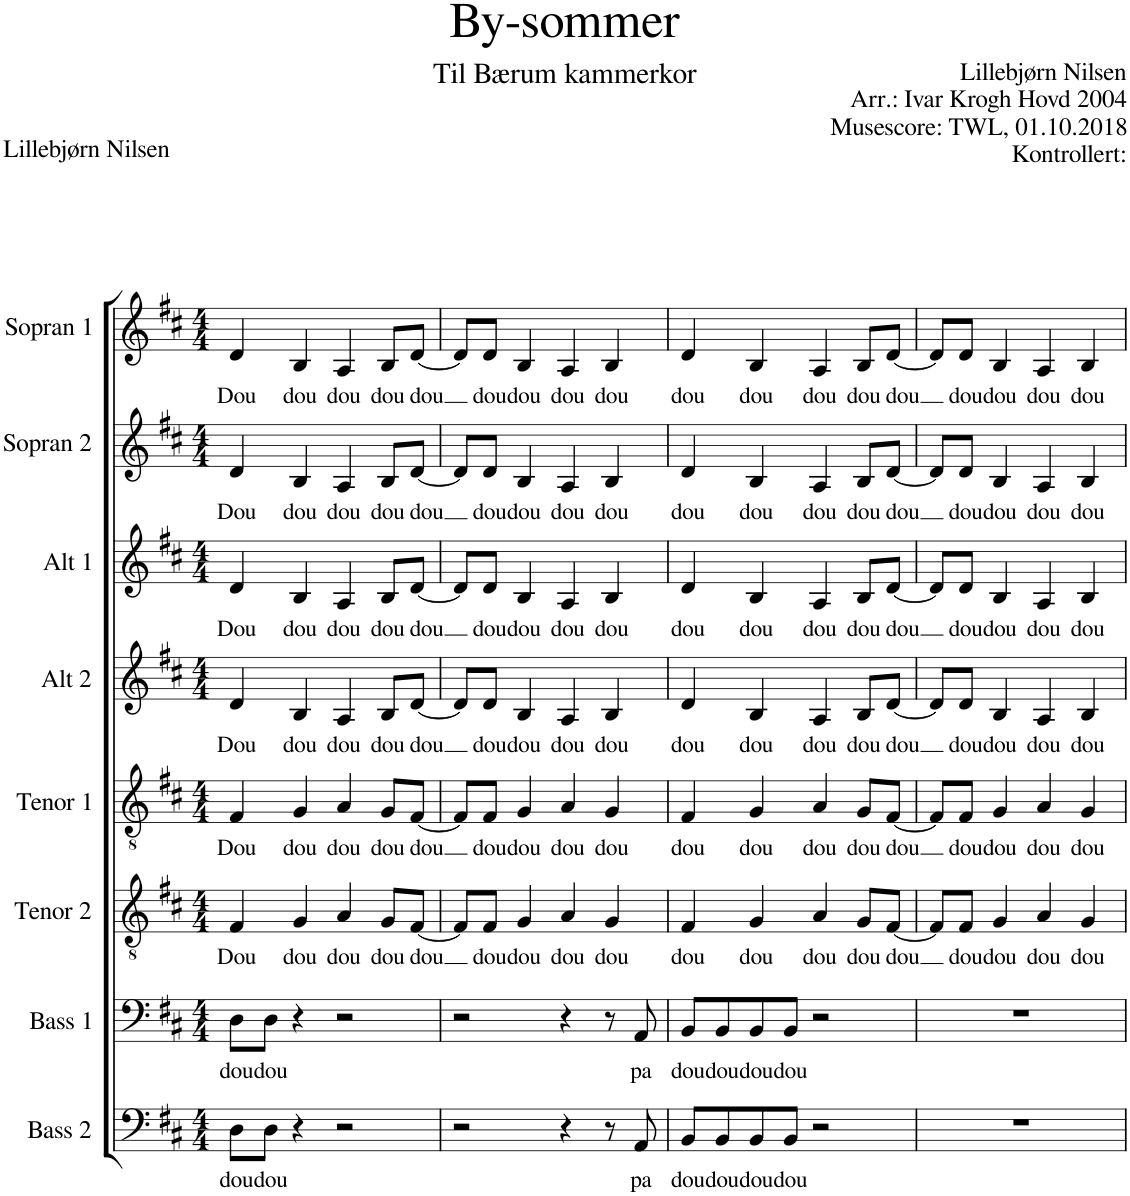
**kern	**text	**kern	**text	**kern	**text	**kern	**text	**kern	**text	**kern	**text	**kern	**text	**kern	**text
*part8	*part8	*part7	*part7	*part6	*part6	*part5	*part5	*part4	*part4	*part3	*part3	*part2	*part2	*part1	*part1
*staff8	*staff8	*staff7	*staff7	*staff6	*staff6	*staff5	*staff5	*staff4	*staff4	*staff3	*staff3	*staff2	*staff2	*staff1	*staff1
*I"Bass 2	*	*I"Bass 1	*	*I"Tenor 2	*	*I"Tenor 1	*	*I"Alt 2	*	*I"Alt 1	*	*I"Sopran 2	*	*I"Sopran 1	*
*I'B 2	*	*I'B 1	*	*I'T 2	*	*I'T 1	*	*I'A 2	*	*I'A 1	*	*I'S 2	*	*I'S 1	*
*clefF4	*	*clefF4	*	*clefGv2	*	*clefGv2	*	*clefG2	*	*clefG2	*	*clefG2	*	*clefG2	*
*k[f#c#]	*	*k[f#c#]	*	*k[f#c#]	*	*k[f#c#]	*	*k[f#c#]	*	*k[f#c#]	*	*k[f#c#]	*	*k[f#c#]	*
*M4/4	*	*M4/4	*	*M4/4	*	*M4/4	*	*M4/4	*	*M4/4	*	*M4/4	*	*M4/4	*
=1	=1	=1	=1	=1	=1	=1	=1	=1	=1	=1	=1	=1	=1	=1	=1
!	!LO:LY:b	!	!LO:LY:b	!	!LO:LY:b	!	!LO:LY:b	!	!LO:LY:b	!	!LO:LY:b	!	!LO:LY:b	!	!LO:LY:b
8D\L	dou	8D\L	dou	4F#/	Dou	4F#/	Dou	4d/	Dou	4d/	Dou	4d/	Dou	4d/	Dou
!	!LO:LY:b	!	!LO:LY:b	!	!	!	!	!	!	!	!	!	!	!	!
8D\J	dou	8D\J	dou	.	.	.	.	.	.	.	.	.	.	.	.
!	!	!	!	!	!LO:LY:b	!	!LO:LY:b	!	!LO:LY:b	!	!LO:LY:b	!	!LO:LY:b	!	!LO:LY:b
4r	.	4r	.	4G/	dou	4G/	dou	4B/	dou	4B/	dou	4B/	dou	4B/	dou
!	!	!	!	!	!LO:LY:b	!	!LO:LY:b	!	!LO:LY:b	!	!LO:LY:b	!	!LO:LY:b	!	!LO:LY:b
2r	.	2r	.	4A/	dou	4A/	dou	4A/	dou	4A/	dou	4A/	dou	4A/	dou
!	!	!	!	!	!LO:LY:b	!	!LO:LY:b	!	!LO:LY:b	!	!LO:LY:b	!	!LO:LY:b	!	!LO:LY:b
.	.	.	.	8G/L	dou	8G/L	dou	8B/L	dou	8B/L	dou	8B/L	dou	8B/L	dou
!	!	!	!	!	!LO:LY:b	!	!LO:LY:b	!	!LO:LY:b	!	!LO:LY:b	!	!LO:LY:b	!	!LO:LY:b
.	.	.	.	[8F#/J	dou	[8F#/J	dou	[8d/J	dou	[8d/J	dou	[8d/J	dou	[8d/J	dou
=2	=2	=2	=2	=2	=2	=2	=2	=2	=2	=2	=2	=2	=2	=2	=2
2r	.	2r	.	8F#/L]	.	8F#/L]	.	8d/L]	.	8d/L]	.	8d/L]	.	8d/L]	.
!	!	!	!	!	!LO:LY:b	!	!LO:LY:b	!	!LO:LY:b	!	!LO:LY:b	!	!LO:LY:b	!	!LO:LY:b
.	.	.	.	8F#/J	dou	8F#/J	dou	8d/J	dou	8d/J	dou	8d/J	dou	8d/J	dou
!	!	!	!	!	!LO:LY:b	!	!LO:LY:b	!	!LO:LY:b	!	!LO:LY:b	!	!LO:LY:b	!	!LO:LY:b
.	.	.	.	4G/	dou	4G/	dou	4B/	dou	4B/	dou	4B/	dou	4B/	dou
!	!	!	!	!	!LO:LY:b	!	!LO:LY:b	!	!LO:LY:b	!	!LO:LY:b	!	!LO:LY:b	!	!LO:LY:b
4r	.	4r	.	4A/	dou	4A/	dou	4A/	dou	4A/	dou	4A/	dou	4A/	dou
!	!	!	!	!	!LO:LY:b	!	!LO:LY:b	!	!LO:LY:b	!	!LO:LY:b	!	!LO:LY:b	!	!LO:LY:b
8r	.	8r	.	4G/	dou	4G/	dou	4B/	dou	4B/	dou	4B/	dou	4B/	dou
!	!LO:LY:b	!	!LO:LY:b	!	!	!	!	!	!	!	!	!	!	!	!
8AA/	pa	8AA/	pa	.	.	.	.	.	.	.	.	.	.	.	.
=3	=3	=3	=3	=3	=3	=3	=3	=3	=3	=3	=3	=3	=3	=3	=3
!	!LO:LY:b	!	!LO:LY:b	!	!LO:LY:b	!	!LO:LY:b	!	!LO:LY:b	!	!LO:LY:b	!	!LO:LY:b	!	!LO:LY:b
8BB/L	dou	8BB/L	dou	4F#/	dou	4F#/	dou	4d/	dou	4d/	dou	4d/	dou	4d/	dou
!	!LO:LY:b	!	!LO:LY:b	!	!	!	!	!	!	!	!	!	!	!	!
8BB/	dou	8BB/	dou	.	.	.	.	.	.	.	.	.	.	.	.
!	!LO:LY:b	!	!LO:LY:b	!	!LO:LY:b	!	!LO:LY:b	!	!LO:LY:b	!	!LO:LY:b	!	!LO:LY:b	!	!LO:LY:b
8BB/	dou	8BB/	dou	4G/	dou	4G/	dou	4B/	dou	4B/	dou	4B/	dou	4B/	dou
!	!LO:LY:b	!	!LO:LY:b	!	!	!	!	!	!	!	!	!	!	!	!
8BB/J	dou	8BB/J	dou	.	.	.	.	.	.	.	.	.	.	.	.
!	!	!	!	!	!LO:LY:b	!	!LO:LY:b	!	!LO:LY:b	!	!LO:LY:b	!	!LO:LY:b	!	!LO:LY:b
2r	.	2r	.	4A/	dou	4A/	dou	4A/	dou	4A/	dou	4A/	dou	4A/	dou
!	!	!	!	!	!LO:LY:b	!	!LO:LY:b	!	!LO:LY:b	!	!LO:LY:b	!	!LO:LY:b	!	!LO:LY:b
.	.	.	.	8G/L	dou	8G/L	dou	8B/L	dou	8B/L	dou	8B/L	dou	8B/L	dou
!	!	!	!	!	!LO:LY:b	!	!LO:LY:b	!	!LO:LY:b	!	!LO:LY:b	!	!LO:LY:b	!	!LO:LY:b
.	.	.	.	[8F#/J	dou	[8F#/J	dou	[8d/J	dou	[8d/J	dou	[8d/J	dou	[8d/J	dou
=4	=4	=4	=4	=4	=4	=4	=4	=4	=4	=4	=4	=4	=4	=4	=4
1r	.	1r	.	8F#/L]	.	8F#/L]	.	8d/L]	.	8d/L]	.	8d/L]	.	8d/L]	.
!	!	!	!	!	!LO:LY:b	!	!LO:LY:b	!	!LO:LY:b	!	!LO:LY:b	!	!LO:LY:b	!	!LO:LY:b
.	.	.	.	8F#/J	dou	8F#/J	dou	8d/J	dou	8d/J	dou	8d/J	dou	8d/J	dou
!	!	!	!	!	!LO:LY:b	!	!LO:LY:b	!	!LO:LY:b	!	!LO:LY:b	!	!LO:LY:b	!	!LO:LY:b
.	.	.	.	4G/	dou	4G/	dou	4B/	dou	4B/	dou	4B/	dou	4B/	dou
!	!	!	!	!	!LO:LY:b	!	!LO:LY:b	!	!LO:LY:b	!	!LO:LY:b	!	!LO:LY:b	!	!LO:LY:b
.	.	.	.	4A/	dou	4A/	dou	4A/	dou	4A/	dou	4A/	dou	4A/	dou
!	!	!	!	!	!LO:LY:b	!	!LO:LY:b	!	!LO:LY:b	!	!LO:LY:b	!	!LO:LY:b	!	!LO:LY:b
.	.	.	.	4G/	dou	4G/	dou	4B/	dou	4B/	dou	4B/	dou	4B/	dou
=	=	=	=	=	=	=	=	=	=	=	=	=	=	=	=
*-	*-	*-	*-	*-	*-	*-	*-	*-	*-	*-	*-	*-	*-	*-	*-
